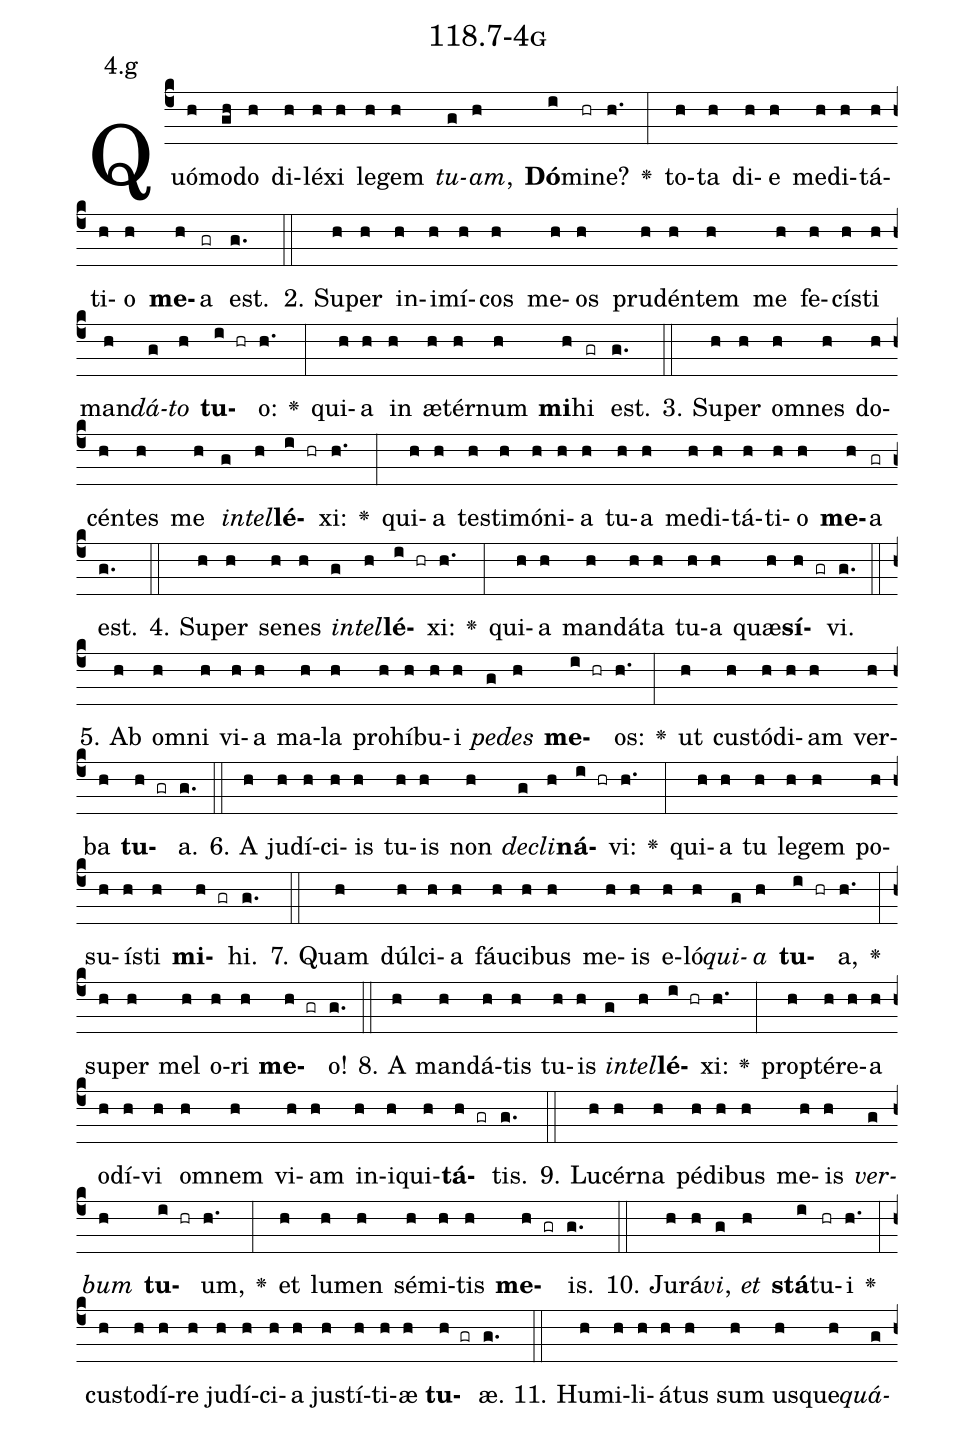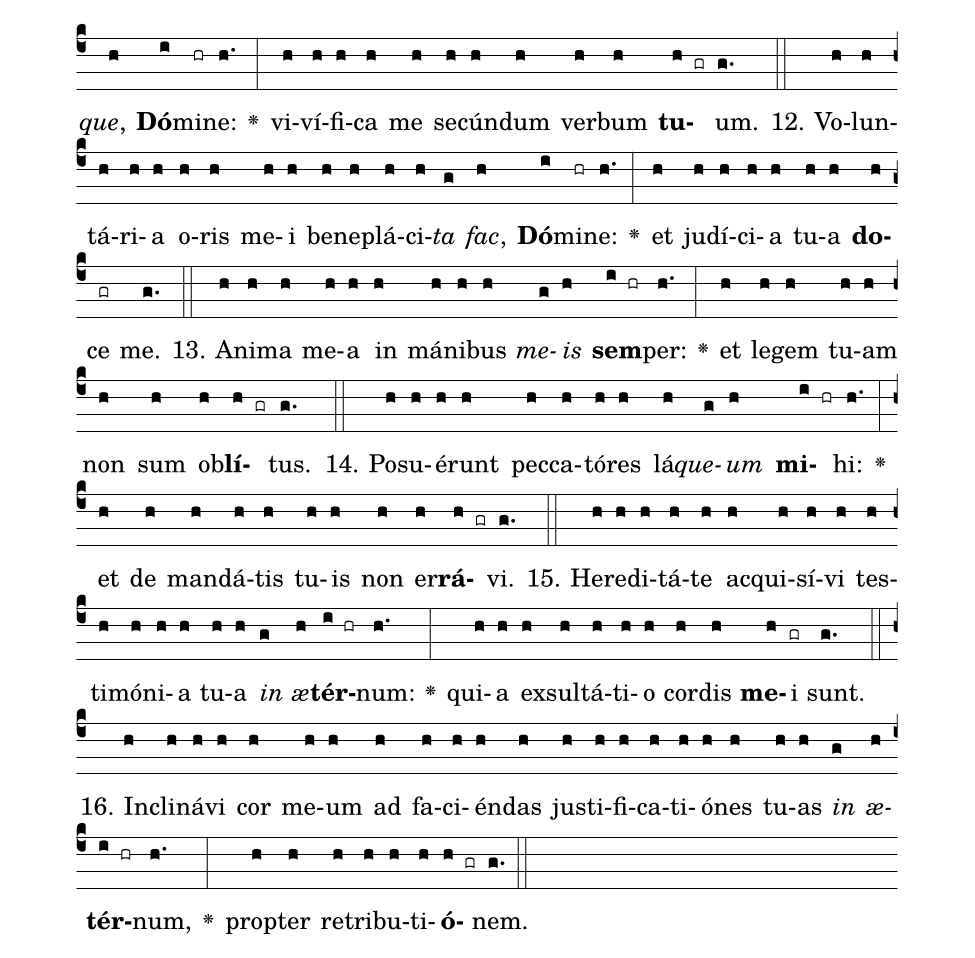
name: 118.7-4g;
annotation: 4.g;
%%
(c4)Quó(h)mo(gh)do(h) di(h)lé(h)xi(h) le(h)gem(h) <i>tu</i>(g)<i>am</i>,(h) <b>Dó</b>(i)mi(hr)ne?(h.) <v>\greheightstar</v>(:) to(h)ta(h) di(h)e(h) me(h)di(h)tá(h)ti(h)o(h) <b>me</b>(h)a(gr) est.(g.) (::)
2. Su(h)per(h) in(h)i(h)mí(h)cos(h) me(h)os(h) pru(h)dén(h)tem(h) me(h) fe(h)cís(h)ti(h) man(h)<i>dá</i>(g)<i>to</i>(h) <b>tu</b>(i hr)o:(h.) <v>\greheightstar</v>(:) qui(h)a(h) in(h) æ(h)tér(h)num(h) <b>mi</b>(h)hi(gr) est.(g.) (::)
3. Su(h)per(h) om(h)nes(h) do(h)cén(h)tes(h) me(h) <i>in</i>(g)<i>tel</i>(h)<b>lé</b>(i hr)xi:(h.) <v>\greheightstar</v>(:) qui(h)a(h) tes(h)ti(h)mó(h)ni(h)a(h) tu(h)a(h) me(h)di(h)tá(h)ti(h)o(h) <b>me</b>(h)a(gr) est.(g.) (::)
4. Su(h)per(h) se(h)nes(h) <i>in</i>(g)<i>tel</i>(h)<b>lé</b>(i hr)xi:(h.) <v>\greheightstar</v>(:) qui(h)a(h) man(h)dá(h)ta(h) tu(h)a(h) quæ(h)<b>sí</b>(h gr)vi.(g.) (::)
5. Ab(h) om(h)ni(h) vi(h)a(h) ma(h)la(h) pro(h)hí(h)bu(h)i(h) <i>pe</i>(g)<i>des</i>(h) <b>me</b>(i hr)os:(h.) <v>\greheightstar</v>(:) ut(h) cus(h)tó(h)di(h)am(h) ver(h)ba(h) <b>tu</b>(h gr)a.(g.) (::)
6. A(h) ju(h)dí(h)ci(h)is(h) tu(h)is(h) non(h) <i>de</i>(g)<i>cli</i>(h)<b>ná</b>(i hr)vi:(h.) <v>\greheightstar</v>(:) qui(h)a(h) tu(h) le(h)gem(h) po(h)su(h)ís(h)ti(h) <b>mi</b>(h gr)hi.(g.) (::)
7. Quam(h) dúl(h)ci(h)a(h) fáu(h)ci(h)bus(h) me(h)is(h) e(h)ló(h)<i>qui</i>(g)<i>a</i>(h) <b>tu</b>(i hr)a,(h.) <v>\greheightstar</v>(:) su(h)per(h) mel(h) o(h)ri(h) <b>me</b>(h gr)o!(g.) (::)
8. A(h) man(h)dá(h)tis(h) tu(h)is(h) <i>in</i>(g)<i>tel</i>(h)<b>lé</b>(i hr)xi:(h.) <v>\greheightstar</v>(:) prop(h)tér(h)e(h)a(h) o(h)dí(h)vi(h) om(h)nem(h) vi(h)am(h) in(h)i(h)qui(h)<b>tá</b>(h gr)tis.(g.) (::)
9. Lu(h)cér(h)na(h) pé(h)di(h)bus(h) me(h)is(h) <i>ver</i>(g)<i>bum</i>(h) <b>tu</b>(i hr)um,(h.) <v>\greheightstar</v>(:) et(h) lu(h)men(h) sé(h)mi(h)tis(h) <b>me</b>(h gr)is.(g.) (::)
10. Ju(h)rá(h)<i>vi</i>,(g) <i>et</i>(h) <b>stá</b>(i)tu(hr)i(h.) <v>\greheightstar</v>(:) cus(h)to(h)dí(h)re(h) ju(h)dí(h)ci(h)a(h) jus(h)tí(h)ti(h)æ(h) <b>tu</b>(h gr)æ.(g.) (::)
11. Hu(h)mi(h)li(h)á(h)tus(h) sum(h) us(h)que(h)<i>quá</i>(g)<i>que</i>,(h) <b>Dó</b>(i)mi(hr)ne:(h.) <v>\greheightstar</v>(:) vi(h)ví(h)fi(h)ca(h) me(h) se(h)cún(h)dum(h) ver(h)bum(h) <b>tu</b>(h gr)um.(g.) (::)
12. Vo(h)lun(h)tá(h)ri(h)a(h) o(h)ris(h) me(h)i(h) be(h)ne(h)plá(h)ci(h)<i>ta</i>(g) <i>fac</i>,(h) <b>Dó</b>(i)mi(hr)ne:(h.) <v>\greheightstar</v>(:) et(h) ju(h)dí(h)ci(h)a(h) tu(h)a(h) <b>do</b>(h)ce(gr) me.(g.) (::)
13. A(h)ni(h)ma(h) me(h)a(h) in(h) má(h)ni(h)bus(h) <i>me</i>(g)<i>is</i>(h) <b>sem</b>(i hr)per:(h.) <v>\greheightstar</v>(:) et(h) le(h)gem(h) tu(h)am(h) non(h) sum(h) ob(h)<b>lí</b>(h gr)tus.(g.) (::)
14. Po(h)su(h)é(h)runt(h) pec(h)ca(h)tó(h)res(h) lá(h)<i>que</i>(g)<i>um</i>(h) <b>mi</b>(i hr)hi:(h.) <v>\greheightstar</v>(:) et(h) de(h) man(h)dá(h)tis(h) tu(h)is(h) non(h) er(h)<b>rá</b>(h gr)vi.(g.) (::)
15. He(h)re(h)di(h)tá(h)te(h) ac(h)qui(h)sí(h)vi(h) tes(h)ti(h)mó(h)ni(h)a(h) tu(h)a(h) <i>in</i>(g) <i>æ</i>(h)<b>tér</b>(i hr)num:(h.) <v>\greheightstar</v>(:) qui(h)a(h) ex(h)sul(h)tá(h)ti(h)o(h) cor(h)dis(h) <b>me</b>(h)i(gr) sunt.(g.) (::)
16. In(h)cli(h)ná(h)vi(h) cor(h) me(h)um(h) ad(h) fa(h)ci(h)én(h)das(h) jus(h)ti(h)fi(h)ca(h)ti(h)ó(h)nes(h) tu(h)as(h) <i>in</i>(g) <i>æ</i>(h)<b>tér</b>(i hr)num,(h.) <v>\greheightstar</v>(:) prop(h)ter(h) re(h)tri(h)bu(h)ti(h)<b>ó</b>(h gr)nem.(g.) (::)
